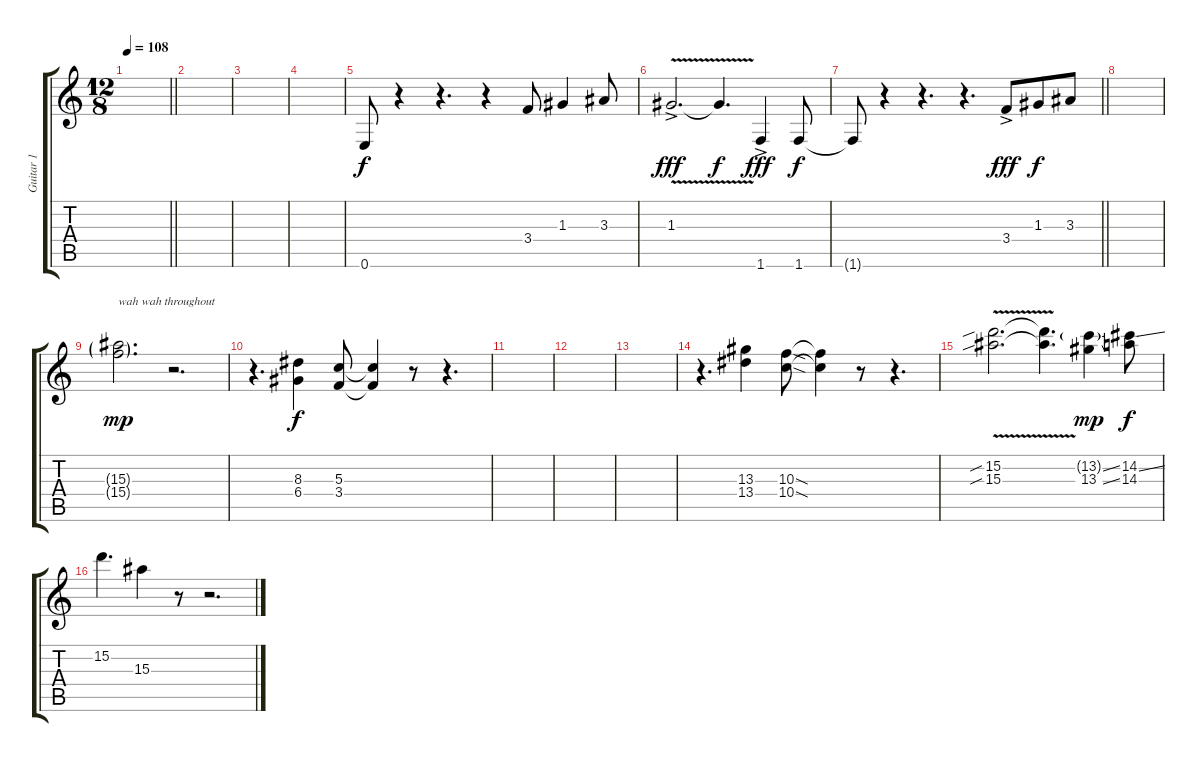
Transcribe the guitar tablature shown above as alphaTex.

\track ("Guitar 1" "Guitar 1") {instrument distortionguitar}
\staff {score tabs}
\tuning (E4 B3 G3 D3 A2 E2) {hide}
\ts (12 8)
\tempo 108
\clef g2
\barLineRight lightlight
\ks c
|
|
|
|
0.6.8 r.4 r.4{d} r.4 3.4.8 1.3.4 3.3.8 |
1.3{v ac}.2{d dy fff} 1.3{t}.4{d dy f} 1.6{ac}.4{dy fff} 1.6.8{dy f} |
\barLineRight lightlight
1.6{t}.8 r.4 r.4{d} r.4{d} 3.4{ac}.8{dy fff} 1.3.8{dy f} 3.3.8 |
|
(15.3{g} 15.4{g}).2{d txt "wah wah throughout" dy mp} r.2{d} |
r.4{d} (8.3 6.4).4{dy f} (5.3 3.4).8 (5.3{t} 3.4{t}).4 r.8 r.4{d} |
|
|
|
r.4{d} (13.3 13.4).4 (10.3{sod} 10.4{sod}).8 (10.3{t} 10.4{t}).4 r.8 r.4{d} |
(15.2{v sib} 15.3{v sib}).2{d} (15.2{t} 15.3{t}).4{d} (13.2{ss g} 13.3{ss}).4{dy mp} (14.2{ss} 14.3).8{dy f} |
15.2.4{d} 15.3.4 r.8 r.2{d}
